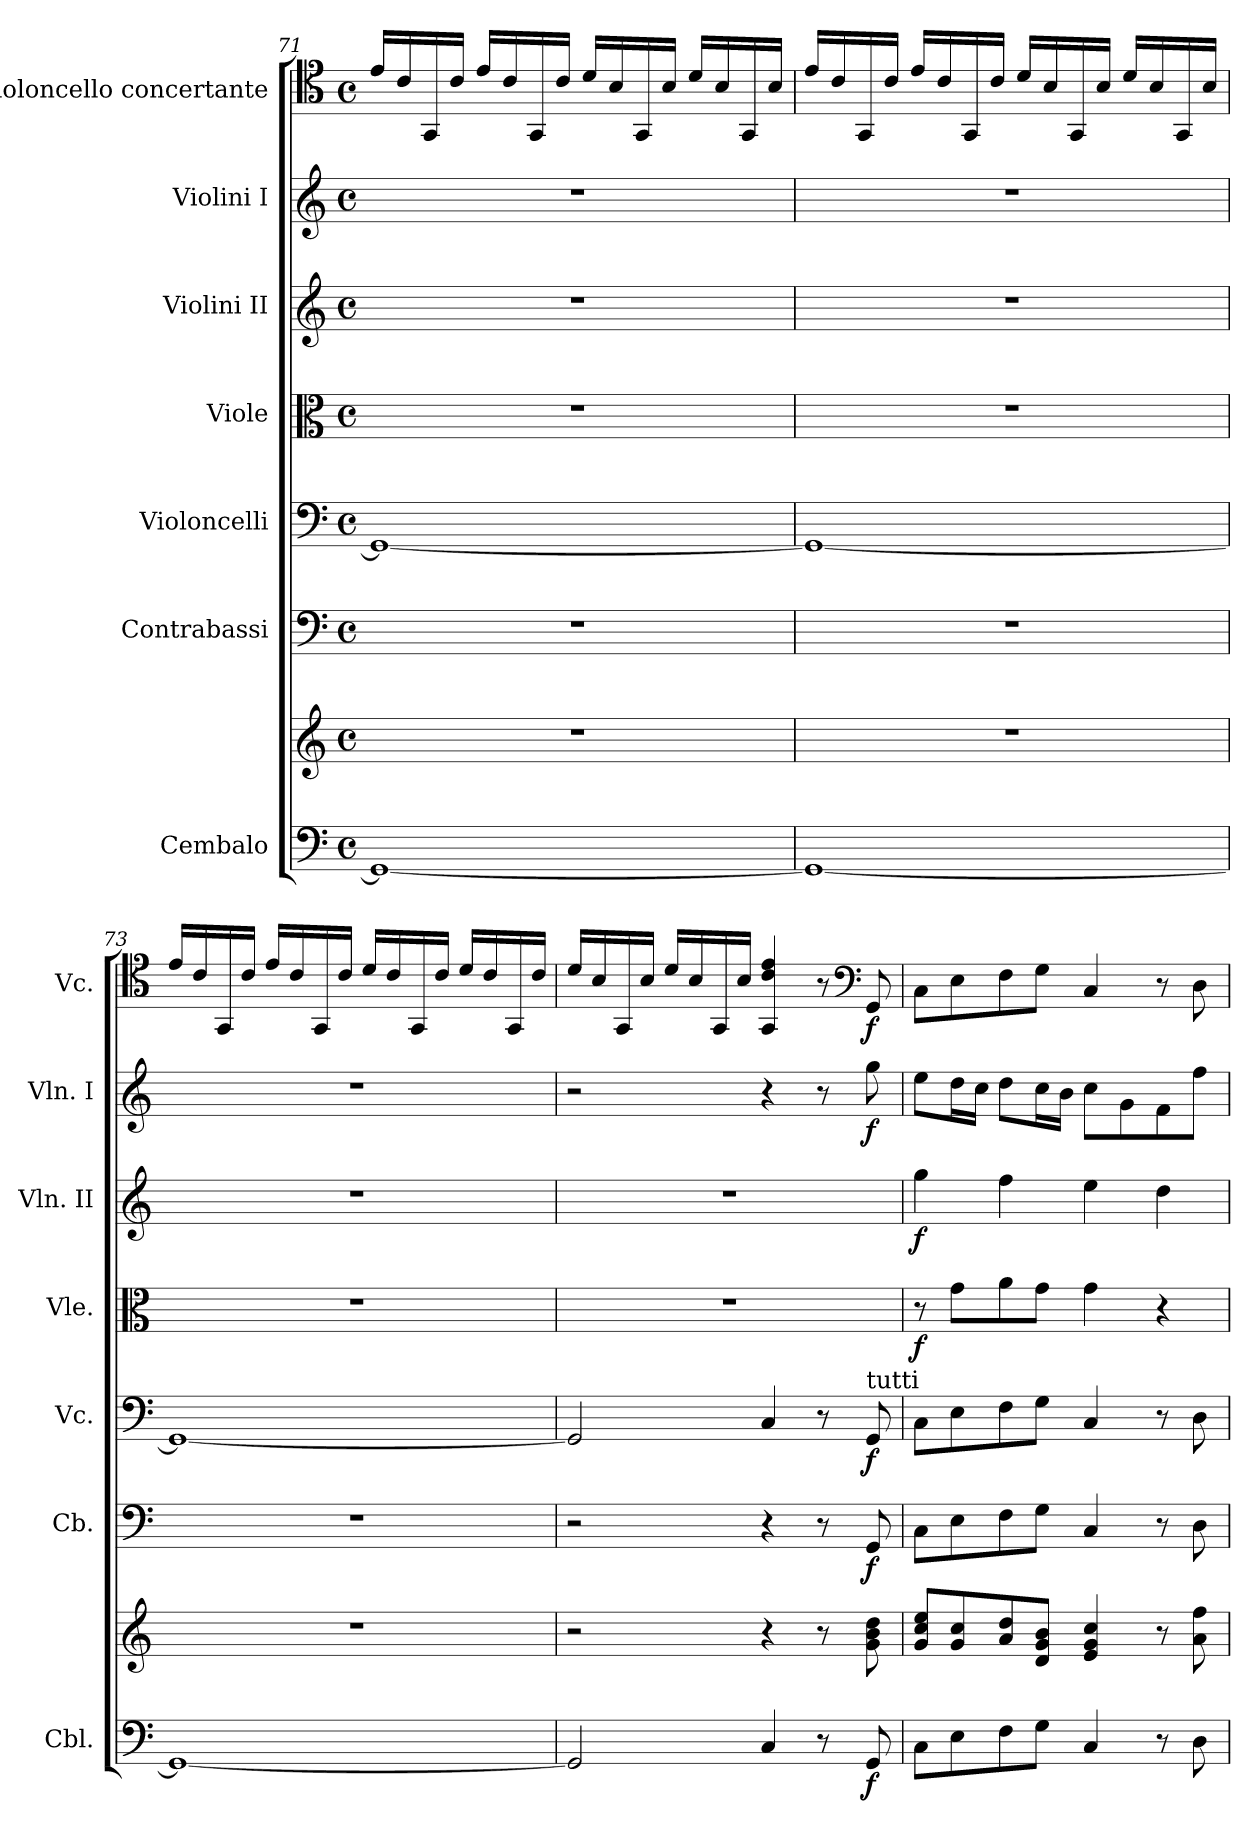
**kern	**kern	**dynam	**kern	**dynam	**kern	**dynam	**kern	**dynam	**kern	**dynam	**kern	**dynam	**kern	**dynam
*part7	*part7	*part7	*part6	*part6	*part5	*part5	*part4	*part4	*part3	*part3	*part2	*part2	*part1	*part1
*staff8	*staff7	*staff7/8	*staff6	*staff6	*staff5	*staff5	*staff4	*staff4	*staff3	*staff3	*staff2	*staff2	*staff1	*staff1
*I"Cembalo	*	*	*I"Contrabassi	*	*I"Violoncelli	*	*I"Viole	*	*I"Violini II	*	*I"Violini I	*	*I"Violoncello  concertante	*
*I'Cbl.	*	*	*I'Cb.	*	*I'Vc.	*	*I'Vle.	*	*I'Vln. II	*	*I'Vln. I	*	*I'Vc.	*
*clefF4	*clefG2	*	*clefF4	*	*clefF4	*	*clefC3	*	*clefG2	*	*clefG2	*	*clefC4	*
*	*	*	*ITrd7c12	*	*	*	*	*	*	*	*	*	*	*
*k[]	*k[]	*	*k[]	*	*k[]	*	*k[]	*	*k[]	*	*k[]	*	*k[]	*
*M4/4	*M4/4	*	*M4/4	*	*M4/4	*	*M4/4	*	*M4/4	*	*M4/4	*	*M4/4	*
*met(c)	*met(c)	*	*met(c)	*	*met(c)	*	*met(c)	*	*met(c)	*	*met(c)	*	*met(c)	*
=71	=71	=71	=71	=71	=71	=71	=71	=71	=71	=71	=71	=71	=71	=71
1GG_	1r	.	1r	.	1GG_	.	1r	.	1r	.	1r	.	16e/LL	.
.	.	.	.	.	.	.	.	.	.	.	.	.	16c/	.
.	.	.	.	.	.	.	.	.	.	.	.	.	16GG/	.
.	.	.	.	.	.	.	.	.	.	.	.	.	16c/JJ	.
.	.	.	.	.	.	.	.	.	.	.	.	.	16e/LL	.
.	.	.	.	.	.	.	.	.	.	.	.	.	16c/	.
.	.	.	.	.	.	.	.	.	.	.	.	.	16GG/	.
.	.	.	.	.	.	.	.	.	.	.	.	.	16c/JJ	.
.	.	.	.	.	.	.	.	.	.	.	.	.	16d/LL	.
.	.	.	.	.	.	.	.	.	.	.	.	.	16B/	.
.	.	.	.	.	.	.	.	.	.	.	.	.	16GG/	.
.	.	.	.	.	.	.	.	.	.	.	.	.	16B/JJ	.
.	.	.	.	.	.	.	.	.	.	.	.	.	16d/LL	.
.	.	.	.	.	.	.	.	.	.	.	.	.	16B/	.
.	.	.	.	.	.	.	.	.	.	.	.	.	16GG/	.
.	.	.	.	.	.	.	.	.	.	.	.	.	16B/JJ	.
!!LO:PB:g=z
=72	=72	=72	=72	=72	=72	=72	=72	=72	=72	=72	=72	=72	=72	=72
1GG_	1r	.	1r	.	1GG_	.	1r	.	1r	.	1r	.	16e/LL	.
.	.	.	.	.	.	.	.	.	.	.	.	.	16c/	.
.	.	.	.	.	.	.	.	.	.	.	.	.	16GG/	.
.	.	.	.	.	.	.	.	.	.	.	.	.	16c/JJ	.
.	.	.	.	.	.	.	.	.	.	.	.	.	16e/LL	.
.	.	.	.	.	.	.	.	.	.	.	.	.	16c/	.
.	.	.	.	.	.	.	.	.	.	.	.	.	16GG/	.
.	.	.	.	.	.	.	.	.	.	.	.	.	16c/JJ	.
.	.	.	.	.	.	.	.	.	.	.	.	.	16d/LL	.
.	.	.	.	.	.	.	.	.	.	.	.	.	16B/	.
.	.	.	.	.	.	.	.	.	.	.	.	.	16GG/	.
.	.	.	.	.	.	.	.	.	.	.	.	.	16B/JJ	.
.	.	.	.	.	.	.	.	.	.	.	.	.	16d/LL	.
.	.	.	.	.	.	.	.	.	.	.	.	.	16B/	.
.	.	.	.	.	.	.	.	.	.	.	.	.	16GG/	.
.	.	.	.	.	.	.	.	.	.	.	.	.	16B/JJ	.
=73	=73	=73	=73	=73	=73	=73	=73	=73	=73	=73	=73	=73	=73	=73
1GG_	1r	.	1r	.	1GG_	.	1r	.	1r	.	1r	.	16e/LL	.
.	.	.	.	.	.	.	.	.	.	.	.	.	16c/	.
.	.	.	.	.	.	.	.	.	.	.	.	.	16GG/	.
.	.	.	.	.	.	.	.	.	.	.	.	.	16c/JJ	.
.	.	.	.	.	.	.	.	.	.	.	.	.	16e/LL	.
.	.	.	.	.	.	.	.	.	.	.	.	.	16c/	.
.	.	.	.	.	.	.	.	.	.	.	.	.	16GG/	.
.	.	.	.	.	.	.	.	.	.	.	.	.	16c/JJ	.
.	.	.	.	.	.	.	.	.	.	.	.	.	16d/LL	.
.	.	.	.	.	.	.	.	.	.	.	.	.	16c/	.
.	.	.	.	.	.	.	.	.	.	.	.	.	16GG/	.
.	.	.	.	.	.	.	.	.	.	.	.	.	16c/JJ	.
.	.	.	.	.	.	.	.	.	.	.	.	.	16d/LL	.
.	.	.	.	.	.	.	.	.	.	.	.	.	16c/	.
.	.	.	.	.	.	.	.	.	.	.	.	.	16GG/	.
.	.	.	.	.	.	.	.	.	.	.	.	.	16c/JJ	.
=74	=74	=74	=74	=74	=74	=74	=74	=74	=74	=74	=74	=74	=74	=74
2GG/]	2r	.	2r	.	2GG/]	.	1r	.	1r	.	2r	.	16d/LL	.
.	.	.	.	.	.	.	.	.	.	.	.	.	16B/	.
.	.	.	.	.	.	.	.	.	.	.	.	.	16GG/	.
.	.	.	.	.	.	.	.	.	.	.	.	.	16B/JJ	.
.	.	.	.	.	.	.	.	.	.	.	.	.	16d/LL	.
.	.	.	.	.	.	.	.	.	.	.	.	.	16B/	.
.	.	.	.	.	.	.	.	.	.	.	.	.	16GG/	.
.	.	.	.	.	.	.	.	.	.	.	.	.	16B/JJ	.
4C/	4r	.	4r	.	4C/	.	.	.	.	.	4r	.	4GG/ 4c/ 4e/	.
8r	8r	.	8r	.	8r	.	.	.	.	.	8r	.	8r	.
*	*	*	*	*	*	*	*	*	*	*	*	*	*clefF4	*
!	!	!	!	!	!LO:TX:a:t=tutti	!	!	!	!	!	!	!	!	!
!	!	!LO:DY:b=2	!	!LO:DY:b	!	!LO:DY:b	!	!	!	!	!	!LO:DY:b	!	!LO:DY:b
8GG/	8g\ 8b\ 8dd\	f	8GGG/	f	8GG/	f	.	.	.	.	8gg\	f	8GG/	f
!!LO:PB:g=z
=75	=75	=75	=75	=75	=75	=75	=75	=75	=75	=75	=75	=75	=75	=75
!	!	!	!	!	!	!	!	!LO:DY:b	!	!LO:DY:b	!	!	!	!
8C\L	8g/ 8cc/ 8ee/L	.	8CC\L	.	8C\L	.	8r	f	4gg\	f	8ee\L	.	8C\L	.
8E\	8g/ 8cc/	.	8EE\	.	8E\	.	8g\L	.	.	.	16dd\L	.	8E\	.
.	.	.	.	.	.	.	.	.	.	.	16cc\JJ	.	.	.
8F\	8a/ 8dd/	.	8FF\	.	8F\	.	8a\	.	4ff\	.	8dd\L	.	8F\	.
8G\J	8d/ 8g/ 8b/J	.	8GG\J	.	8G\J	.	8g\J	.	.	.	16cc\L	.	8G\J	.
.	.	.	.	.	.	.	.	.	.	.	16b\JJ	.	.	.
4C/	4e/ 4g/ 4cc/	.	4CC/	.	4C/	.	4g\	.	4ee\	.	8cc\L	.	4C/	.
.	.	.	.	.	.	.	.	.	.	.	8g\	.	.	.
8r	8r	.	8r	.	8r	.	4r	.	4dd\	.	8f\	.	8r	.
8D\	8a\ 8ff\	.	8DD\	.	8D\	.	.	.	.	.	8ff\J	.	8D\	.
=	=	=	=	=	=	=	=	=	=	=	=	=	=	=
*-	*-	*-	*-	*-	*-	*-	*-	*-	*-	*-	*-	*-	*-	*-
